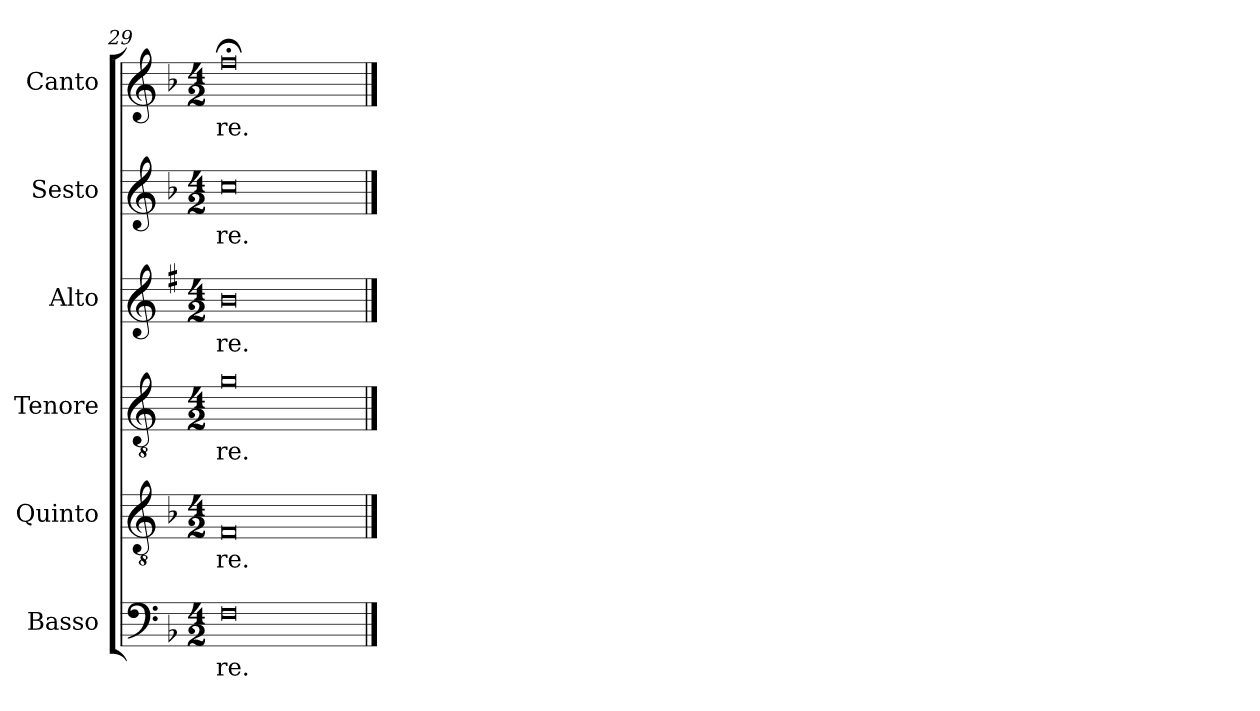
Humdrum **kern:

**kern	**text	**kern	**text	**kern	**text	**kern	**text	**kern	**text	**kern	**text
*part6	*part6	*part5	*part5	*part4	*part4	*part3	*part3	*part2	*part2	*part1	*part1
*staff6	*staff6	*staff5	*staff5	*staff4	*staff4	*staff3	*staff3	*staff2	*staff2	*staff1	*staff1
*I"Basso	*	*I"Quinto	*	*I"Tenore	*	*I"Alto	*	*I"Sesto	*	*I"Canto	*
*I'B	*	*	*	*I'T	*	*I'A	*	*	*	*I'C	*
*clefF4	*	*clefGv2	*	*clefGv2	*	*clefG2	*	*clefG2	*	*clefG2	*
*	*	*	*	*ITrd4c7	*	*ITrd1c2	*	*	*	*	*
*k[b-]	*	*k[b-]	*	*k[b-]	*	*k[b-]	*	*k[b-]	*	*k[b-]	*
*F:	*	*F:	*	*F:	*	*F:	*	*F:	*	*F:	*
*M4/2	*	*M4/2	*	*M4/2	*	*M4/2	*	*M4/2	*	*M4/2	*
=29	=29	=29	=29	=29	=29	=29	=29	=29	=29	=29	=29
!	!LO:LY:b	!	!LO:LY:b	!	!LO:LY:b	!	!LO:LY:b	!	!LO:LY:b	!	!LO:LY:b
0F	-re.	0F	-re.	0c	-re.	0a	-re.	0cc	-re.	0ff;<	-re.
==	==	==	==	==	==	==	==	==	==	==	==
*-	*-	*-	*-	*-	*-	*-	*-	*-	*-	*-	*-
